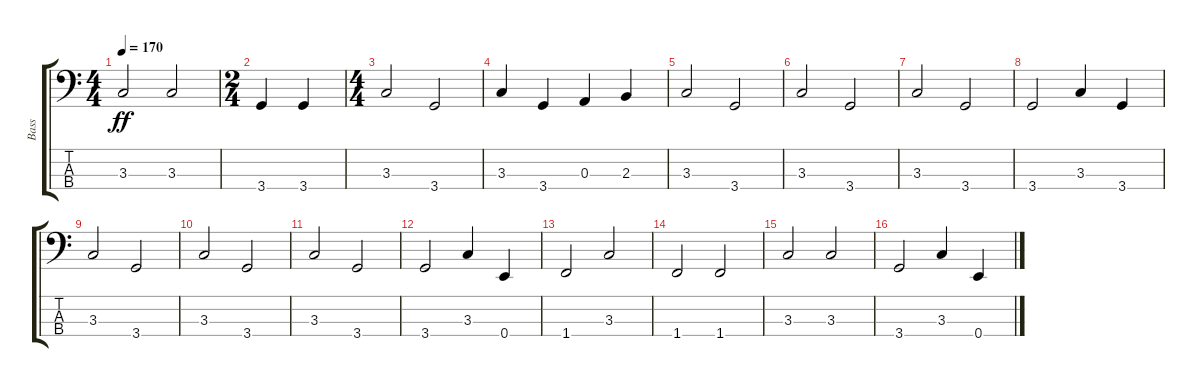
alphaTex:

\track ("Bass" "Bass") {instrument electricbassfinger}
\staff {score tabs}
\tuning (G2 D2 A1 E1) {hide}
\ts (4 4)
\tempo 170
\clef f4
\ks c
3.3.2{dy ff} 3.3.2 |
\ts (2 4)
3.4.4 3.4.4 |
\ts (4 4)
3.3.2 3.4.2 |
3.3.4 3.4.4 0.3.4 2.3.4 |
3.3.2 3.4.2 |
3.3.2 3.4.2 |
3.3.2 3.4.2 |
3.4.2 3.3.4 3.4.4 |
3.3.2 3.4.2 |
3.3.2 3.4.2 |
3.3.2 3.4.2 |
3.4.2 3.3.4 0.4.4 |
1.4.2 3.3.2 |
1.4.2 1.4.2 |
3.3.2 3.3.2 |
3.4.2 3.3.4 0.4.4
